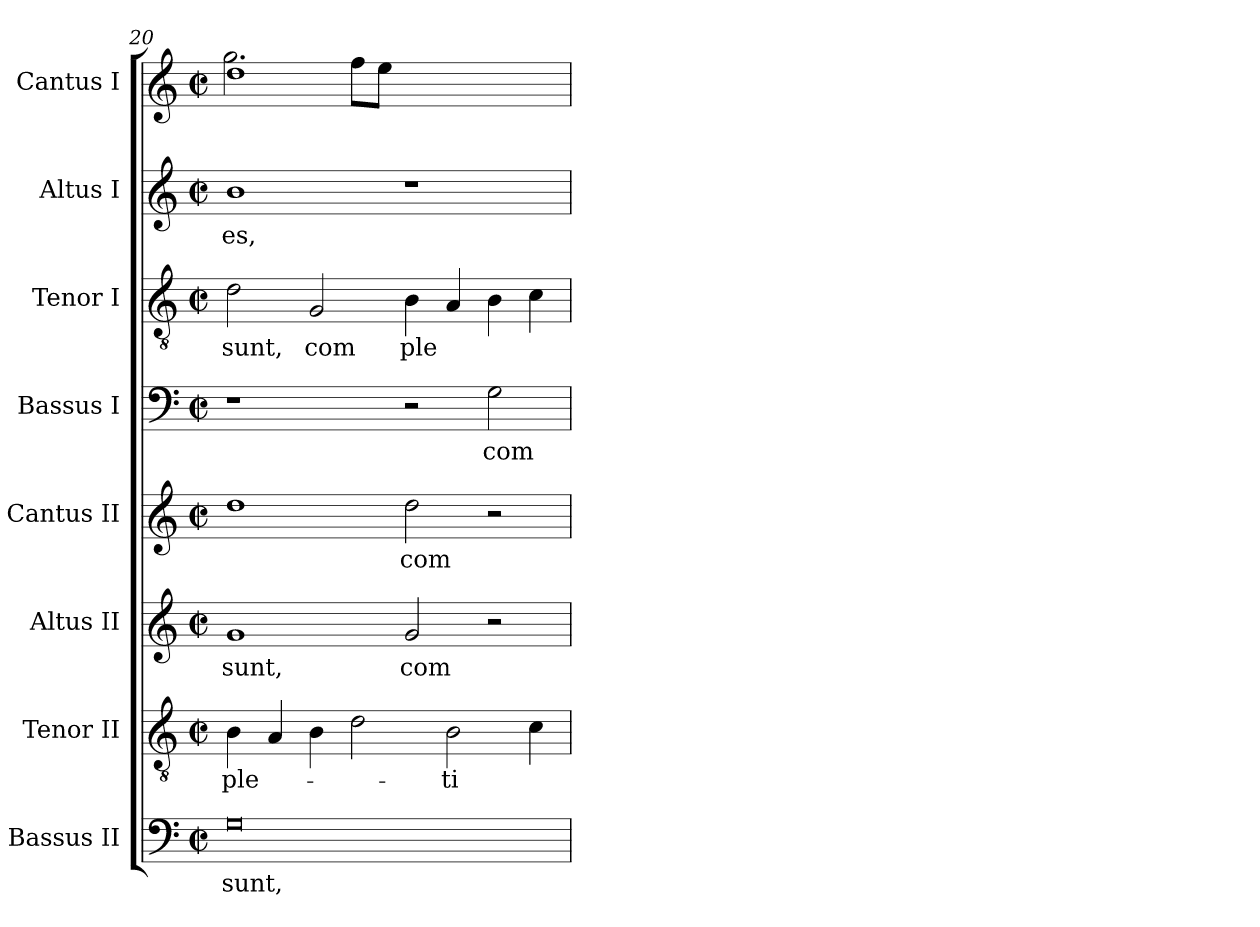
**kern	**text	**kern	**text	**kern	**text	**kern	**text	**kern	**text	**kern	**text	**kern	**text	**kern
*part8	*part8	*part7	*part7	*part6	*part6	*part5	*part5	*part4	*part4	*part3	*part3	*part2	*part2	*part1
*staff8	*staff8	*staff7	*staff7	*staff6	*staff6	*staff5	*staff5	*staff4	*staff4	*staff3	*staff3	*staff2	*staff2	*staff1
*I"Bassus II	*	*I"Tenor II	*	*I"Altus II	*	*I"Cantus II	*	*I"Bassus I	*	*I"Tenor I	*	*I"Altus I	*	*I"Cantus I
*clefF4	*	*clefGv2	*	*clefG2	*	*clefG2	*	*clefF4	*	*clefGv2	*	*clefG2	*	*clefG2
*M2/2	*	*M2/2	*	*M2/2	*	*M2/2	*	*M2/2	*	*M2/2	*	*M2/2	*	*M2/2
*met(c|)	*	*met(c|)	*	*met(c|)	*	*met(c|)	*	*met(c|)	*	*met(c|)	*	*met(c|)	*	*met(c|)
=20	=20	=20	=20	=20	=20	=20	=20	=20	=20	=20	=20	=20	=20	=20
!LO:N:vis=0	!LO:LY:b:cj	!	!LO:LY:b	!	!LO:LY:b:cj	!	!	!	!	!	!LO:LY:b:cj	!	!LO:LY:b:cj	!
*	*	*	*	*	*	*	*	*	*	*	*	*	*	*^
1G	sunt,	4B\	-ple-	1g	sunt,	1dd	.	1r	.	2d\	sunt,	1b	es,	1dd	2.gg\
.	.	4A/	.	.	.	.	.	.	.	.	.	.	.	.	.
!	!	!	!	!	!	!	!	!	!	!	!LO:LY:b:cj	!	!	!	!
.	.	4B\	.	.	.	.	.	.	.	2G/	com	.	.	.	.
.	.	2d\	.	.	.	.	.	.	.	.	.	.	.	.	8ff\L
.	.	.	.	.	.	.	.	.	.	.	.	.	.	.	8ee\J
!	!	!	!	!	!LO:LY:b:cj	!	!LO:LY:b:cj	!	!	!	!LO:LY:b	!	!	!	!
1ryy	.	.	.	2g/	com	2dd\	com-	2r	.	4B\	ple	1r	.	1ryy	1ryy
!	!	!	!LO:LY:b:cj	!	!	!	!	!	!	!	!	!	!	!	!
.	.	2B\	-ti	.	.	.	.	.	.	4A/	.	.	.	.	.
!	!	!	!	!	!	!	!	!	!LO:LY:b:cj	!	!	!	!	!	!
.	.	.	.	2r	.	2r	.	2G\	com	4B\	.	.	.	.	.
.	.	4c\	.	.	.	.	.	.	.	4c\	.	.	.	.	.
*	*	*	*	*	*	*	*	*	*	*	*	*	*	*v	*v
=	=	=	=	=	=	=	=	=	=	=	=	=	=	=
*-	*-	*-	*-	*-	*-	*-	*-	*-	*-	*-	*-	*-	*-	*-
